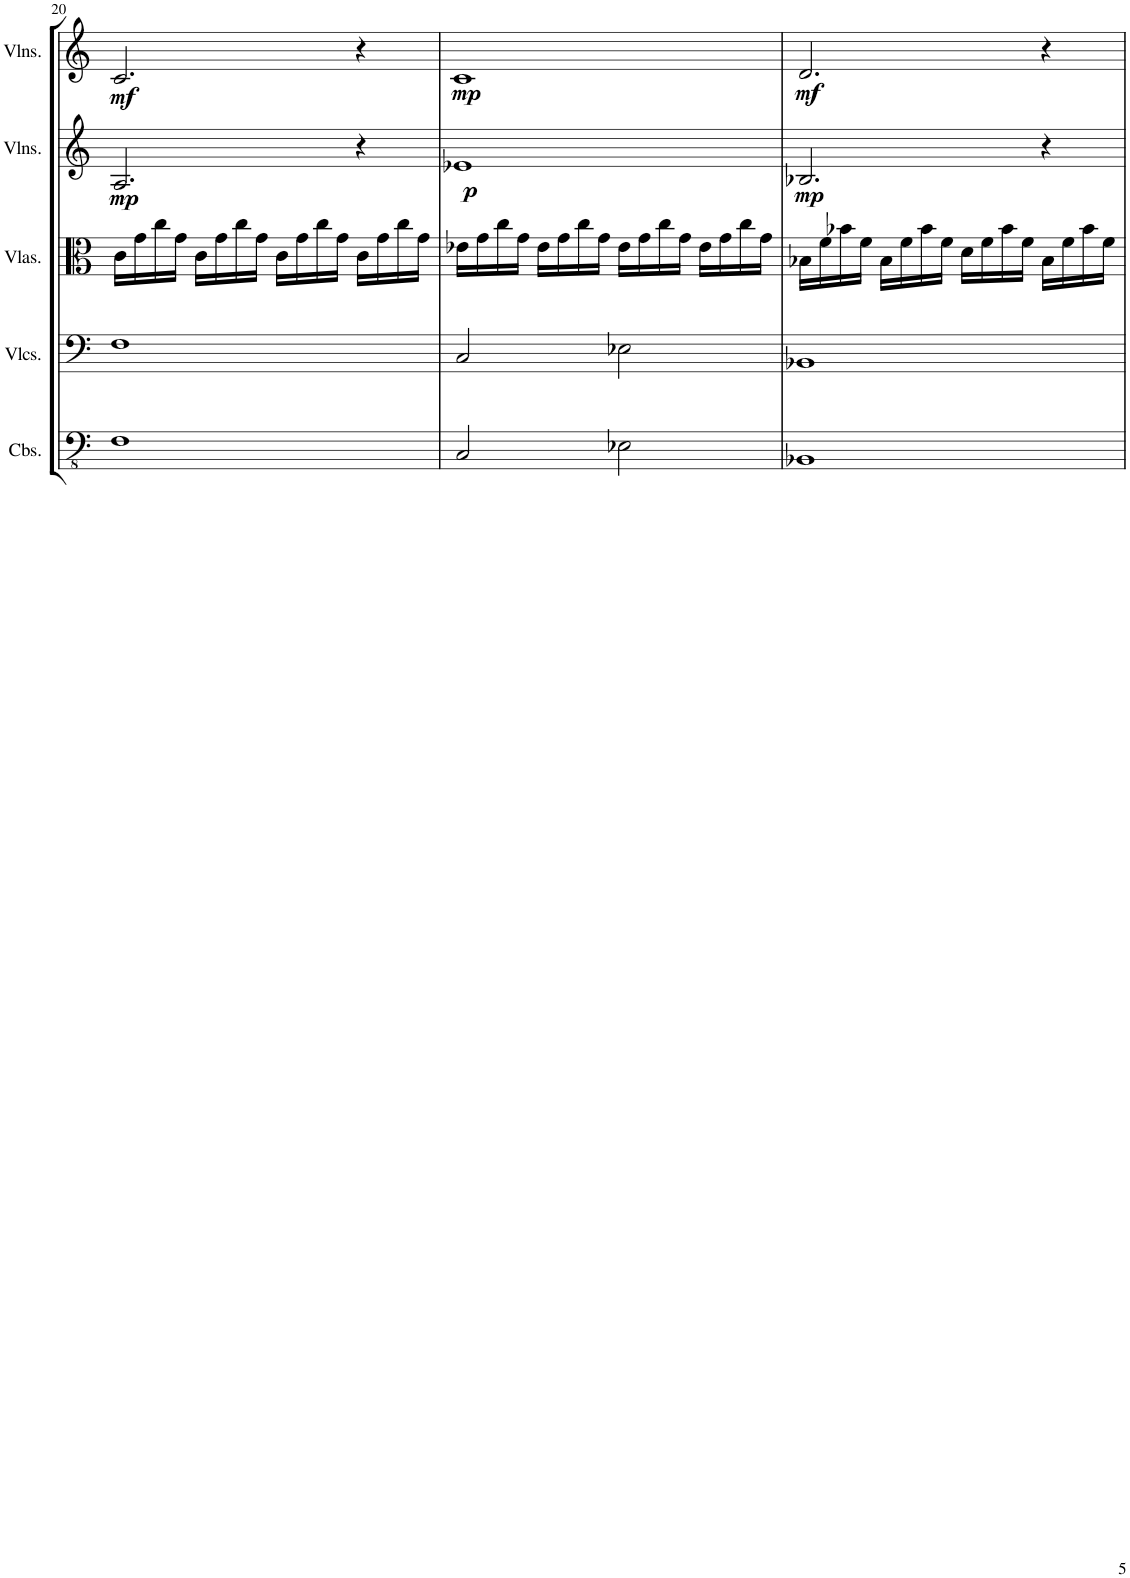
**kern	**kern	**kern	**kern	**dynam	**kern	**dynam
*part5	*part4	*part3	*part2	*part2	*part1	*part1
*staff5	*staff4	*staff3	*staff2	*staff2	*staff1	*staff1
*I"Contrabasses	*I"Violoncellos	*I"Violas	*I"Violins	*	*I"Violins	*
*I'Cbs.	*I'Vlcs.	*I'Vlas.	*I'Vlns.	*	*I'Vlns.	*
!!LO:PB:g=z
*clefFv4	*clefF4	*clefC3	*clefG2	*	*clefG2	*
*k[]	*k[]	*k[]	*k[]	*	*k[]	*
*M4/4	*M4/4	*M4/4	*M4/4	*	*M4/4	*
=20	=20	=20	=20	=20	=20	=20
!	!	!	!	!LO:DY:b	!	!LO:DY:b
1FF	1F	16c\LL	2.A/	mp	2.c/	mf
.	.	16g\	.	.	.	.
.	.	16cc\	.	.	.	.
.	.	16g\JJ	.	.	.	.
.	.	16c\LL	.	.	.	.
.	.	16g\	.	.	.	.
.	.	16cc\	.	.	.	.
.	.	16g\JJ	.	.	.	.
.	.	16c\LL	.	.	.	.
.	.	16g\	.	.	.	.
.	.	16cc\	.	.	.	.
.	.	16g\JJ	.	.	.	.
.	.	16c\LL	4r	.	4r	.
.	.	16g\	.	.	.	.
.	.	16cc\	.	.	.	.
.	.	16g\JJ	.	.	.	.
=21	=21	=21	=21	=21	=21	=21
!	!	!	!	!LO:DY:b	!	!LO:DY:b
2CC/	2C/	16e-X\LL	1e-X	p	1c	mp
.	.	16g\	.	.	.	.
.	.	16cc\	.	.	.	.
.	.	16g\JJ	.	.	.	.
.	.	16e-\LL	.	.	.	.
.	.	16g\	.	.	.	.
.	.	16cc\	.	.	.	.
.	.	16g\JJ	.	.	.	.
2EE-X\	2E-X\	16e-\LL	.	.	.	.
.	.	16g\	.	.	.	.
.	.	16cc\	.	.	.	.
.	.	16g\JJ	.	.	.	.
.	.	16e-\LL	.	.	.	.
.	.	16g\	.	.	.	.
.	.	16cc\	.	.	.	.
.	.	16g\JJ	.	.	.	.
=22	=22	=22	=22	=22	=22	=22
!	!	!	!	!LO:DY:b	!	!LO:DY:b
1BBB-X	1BB-X	16B-X\LL	2.B-X/	mp	2.d/	mf
.	.	16f\	.	.	.	.
.	.	16b-X\	.	.	.	.
.	.	16f\JJ	.	.	.	.
.	.	16B-\LL	.	.	.	.
.	.	16f\	.	.	.	.
.	.	16b-\	.	.	.	.
.	.	16f\JJ	.	.	.	.
.	.	16d\LL	.	.	.	.
.	.	16f\	.	.	.	.
.	.	16b-\	.	.	.	.
.	.	16f\JJ	.	.	.	.
.	.	16B-\LL	4r	.	4r	.
.	.	16f\	.	.	.	.
.	.	16b-\	.	.	.	.
.	.	16f\JJ	.	.	.	.
=	=	=	=	=	=	=
*-	*-	*-	*-	*-	*-	*-
